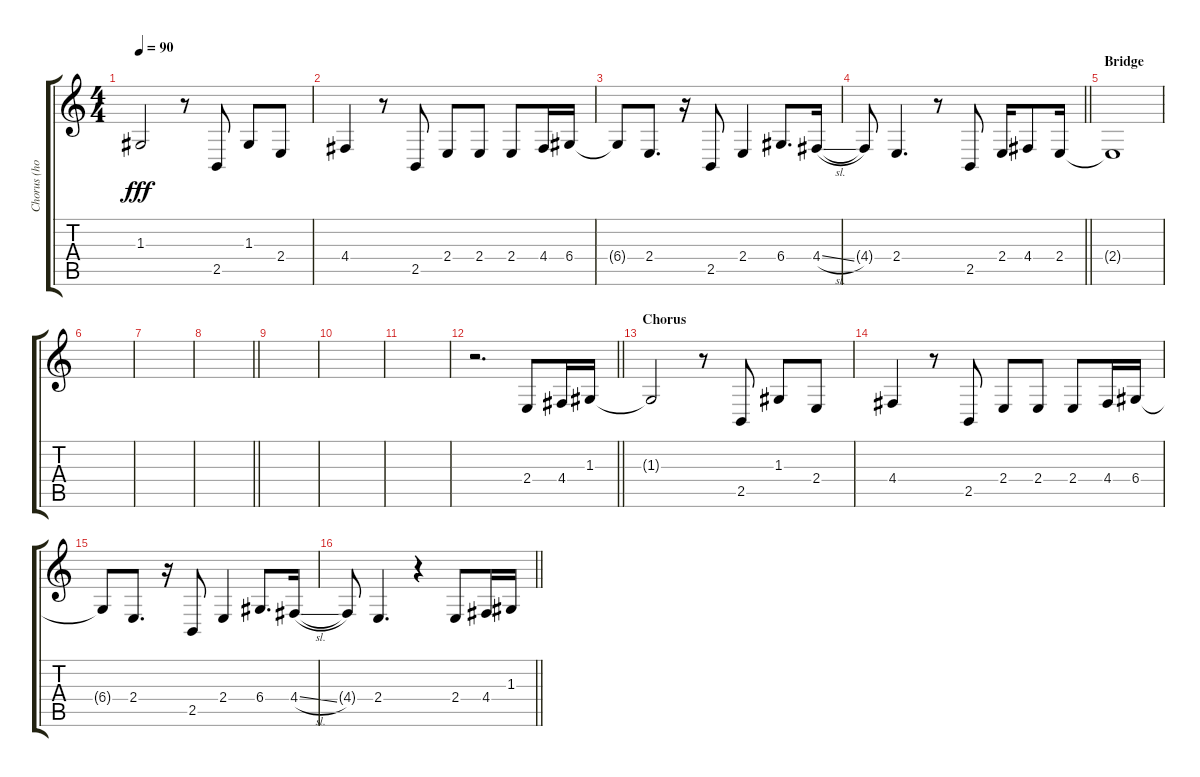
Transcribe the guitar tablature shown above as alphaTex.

\track ("Chorus (holly Brook)" "Chorus (ho") {instrument lead6voice}
\staff {score tabs}
\tuning (E4 B3 G3 D3 A2 E2) {hide}
\ts (4 4)
\tempo 90
\clef g2
\ks c
1.3{t}.2{dy fff} r.8 2.5.8 1.3.8 2.4.8 |
4.4.4 r.8 2.5.8 2.4.8 2.4.8 2.4.8 4.4.16 6.4.16 |
6.4{t}.8 2.4.8{d} r.16 2.5.8 2.4.4 6.4.8{d} 4.4{sl}.16 |
\barLineRight lightlight
4.4{t}.8 2.4.4{d} r.8 2.5.8 2.4.16 4.4.8 2.4.16 |
\section ("" "Bridge")
2.4{t}.1{volume 0} |
|
|
\barLineRight lightlight
|
|
|
|
\barLineRight lightlight
r.2{d} 2.4.8 4.4.16 1.3.16 |
\section ("" "Chorus")
1.3{t}.2 r.8 2.5.8 1.3.8 2.4.8 |
4.4.4 r.8 2.5.8 2.4.8 2.4.8 2.4.8 4.4.16 6.4.16 |
6.4{t}.8 2.4.8{d} r.16 2.5.8 2.4.4 6.4.8{d} 4.4{sl}.16 |
\barLineRight lightlight
4.4{t}.8 2.4.4{d} r.4 2.4.8 4.4.16 1.3.16
